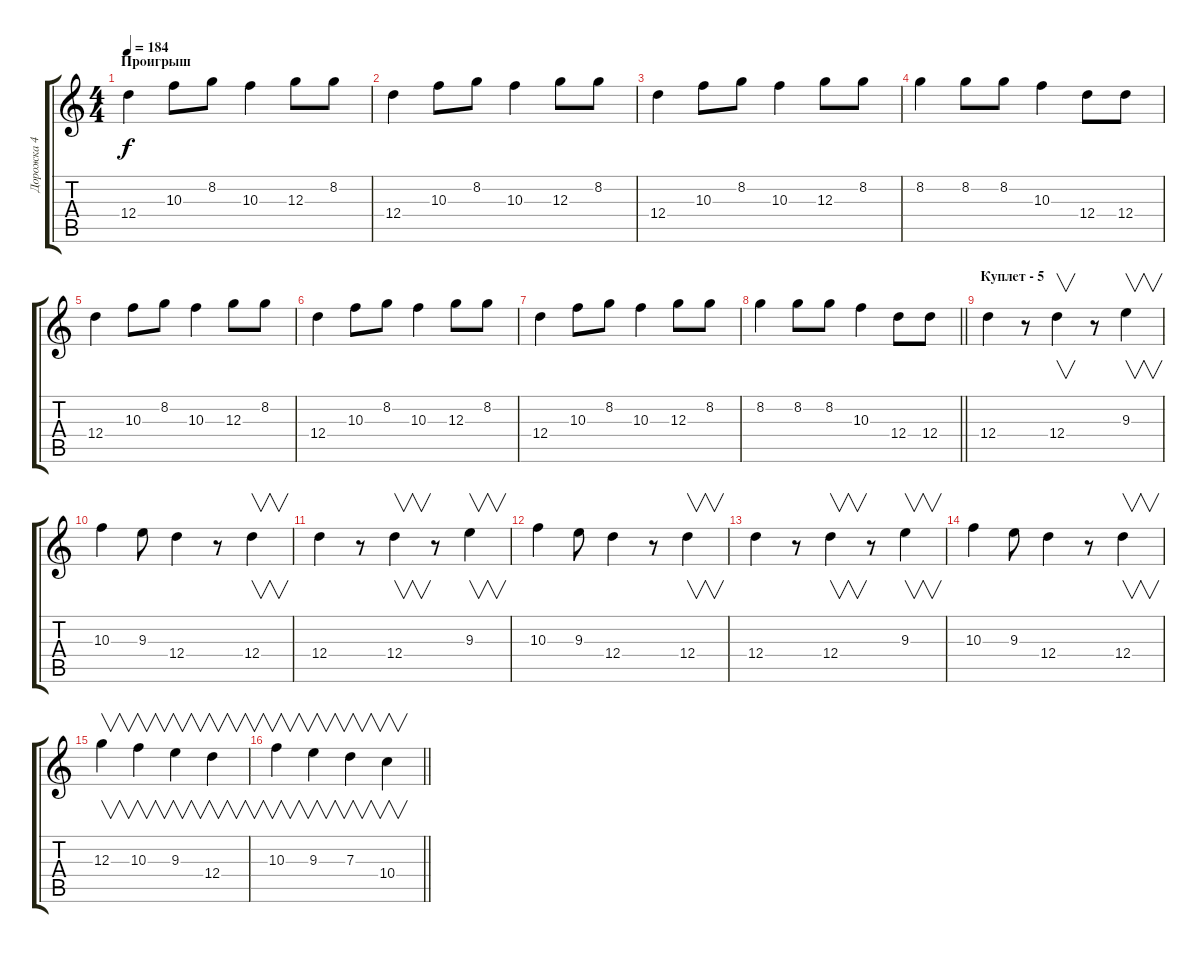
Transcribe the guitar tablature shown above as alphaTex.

\track ("Дорожка 4" "Дорожка 4") {instrument overdrivenguitar}
\staff {score tabs}
\tuning (E4 B3 G3 D3 A2 E2) {hide}
\ts (4 4)
\section ("" "Проигрыш")
\tempo 184
\clef g2
\ks c
12.4.4{dy f} 10.3.8 8.2.8 10.3.4 12.3.8 8.2.8 |
12.4.4 10.3.8 8.2.8 10.3.4 12.3.8 8.2.8 |
12.4.4 10.3.8 8.2.8 10.3.4 12.3.8 8.2.8 |
8.2.4 8.2.8 8.2.8 10.3.4 12.4.8 12.4.8 |
12.4.4 10.3.8 8.2.8 10.3.4 12.3.8 8.2.8 |
12.4.4 10.3.8 8.2.8 10.3.4 12.3.8 8.2.8 |
12.4.4 10.3.8 8.2.8 10.3.4 12.3.8 8.2.8 |
\barLineRight lightlight
8.2.4 8.2.8 8.2.8 10.3.4 12.4.8 12.4.8 |
\section ("" "Куплет - 5")
12.4.4 r.8 12.4.4{v} r.8 9.3.4{v} |
10.3.4 9.3.8 12.4.4 r.8 12.4.4{v} |
12.4.4 r.8 12.4.4{v} r.8 9.3.4{v} |
10.3.4 9.3.8 12.4.4 r.8 12.4.4{v} |
12.4.4 r.8 12.4.4{v} r.8 9.3.4{v} |
10.3.4 9.3.8 12.4.4 r.8 12.4.4{v} |
12.3.4{v} 10.3.4{v} 9.3.4{v} 12.4.4{v} |
\barLineRight lightlight
10.3.4{v} 9.3.4{v} 7.3.4{v} 10.4.4{v}
